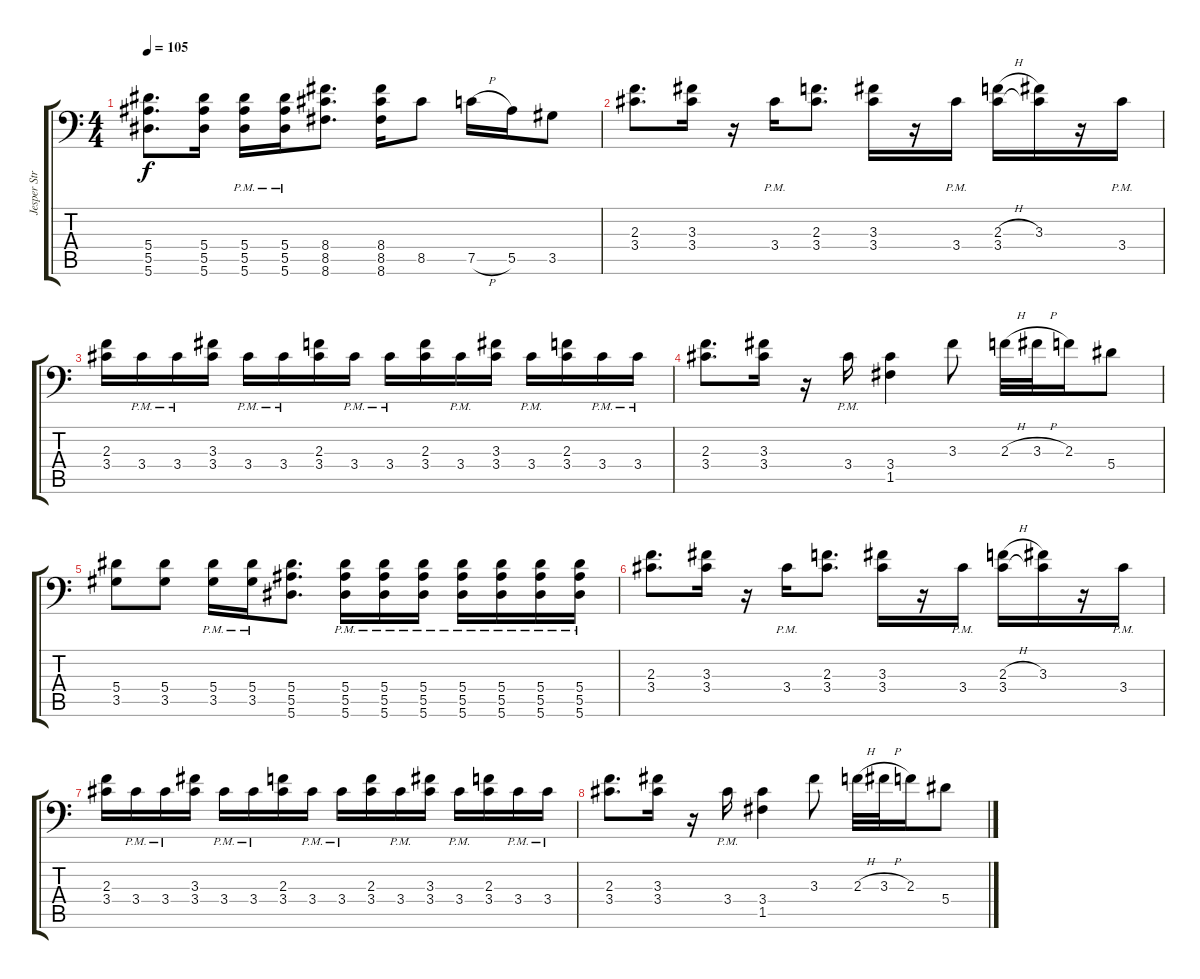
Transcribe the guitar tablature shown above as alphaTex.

\track ("Jesper Strömblad" "Jesper Str") {instrument distortionguitar}
\staff {score tabs}
\tuning (C4 G3 Eb3 Bb2 F2 Bb1) {hide}
\ts (4 4)
\tempo 105
\clef f4
\ks c
(5.4 5.5 5.6).8{d dy f} (5.4 5.5 5.6).16 (5.4{pm} 5.5{pm} 5.6{pm}).16 (5.4{pm} 5.5{pm} 5.6{pm}).16 (8.4 8.5 8.6).8{d} (8.4 8.5 8.6).16 8.5.8 7.5{h}.16 5.5.16 3.5.8 |
(2.3 3.4).8{d} (3.3 3.4).16 r.16 3.4{pm}.16 (2.3 3.4).8{d} (3.3 3.4).16 r.16 3.4{pm}.16 (2.3{h} 3.4).16 (3.3 3.4{t}).16 r.16 3.4{pm}.16 |
(2.3 3.4).16 3.4{pm}.16 3.4{pm}.16 (3.3 3.4).16 3.4{pm}.16 3.4{pm}.16 (2.3 3.4).16 3.4{pm}.16 3.4{pm}.16 (2.3 3.4).16 3.4{pm}.16 (3.3 3.4).16 3.4{pm}.16 (2.3 3.4).16 3.4{pm}.16 3.4{pm}.16 |
(2.3 3.4).8{d} (3.3 3.4).16 r.16 3.4{pm}.16 (3.4 1.5).4 3.3.8 2.3{h}.32 3.3{h}.32 2.3.16 5.4.8 |
(5.4 3.5).8 (5.4 3.5).8 (5.4{pm} 3.5{pm}).16 (5.4{pm} 3.5{pm}).16 (5.4 5.5 5.6).8{d} (5.4{pm} 5.5{pm} 5.6{pm}).16 (5.4{pm} 5.5{pm} 5.6{pm}).16 (5.4{pm} 5.5{pm} 5.6{pm}).16 (5.4{pm} 5.5{pm} 5.6{pm}).16 (5.4{pm} 5.5{pm} 5.6{pm}).16 (5.4{pm} 5.5{pm} 5.6{pm}).16 (5.4{pm} 5.5{pm} 5.6{pm}).16 |
(2.3 3.4).8{d} (3.3 3.4).16 r.16 3.4{pm}.16 (2.3 3.4).8{d} (3.3 3.4).16 r.16 3.4{pm}.16 (2.3{h} 3.4).16 (3.3 3.4{t}).16 r.16 3.4{pm}.16 |
(2.3 3.4).16 3.4{pm}.16 3.4{pm}.16 (3.3 3.4).16 3.4{pm}.16 3.4{pm}.16 (2.3 3.4).16 3.4{pm}.16 3.4{pm}.16 (2.3 3.4).16 3.4{pm}.16 (3.3 3.4).16 3.4{pm}.16 (2.3 3.4).16 3.4{pm}.16 3.4{pm}.16 |
(2.3 3.4).8{d} (3.3 3.4).16 r.16 3.4{pm}.16 (3.4 1.5).4 3.3.8 2.3{h}.32 3.3{h}.32 2.3.16 5.4.8
